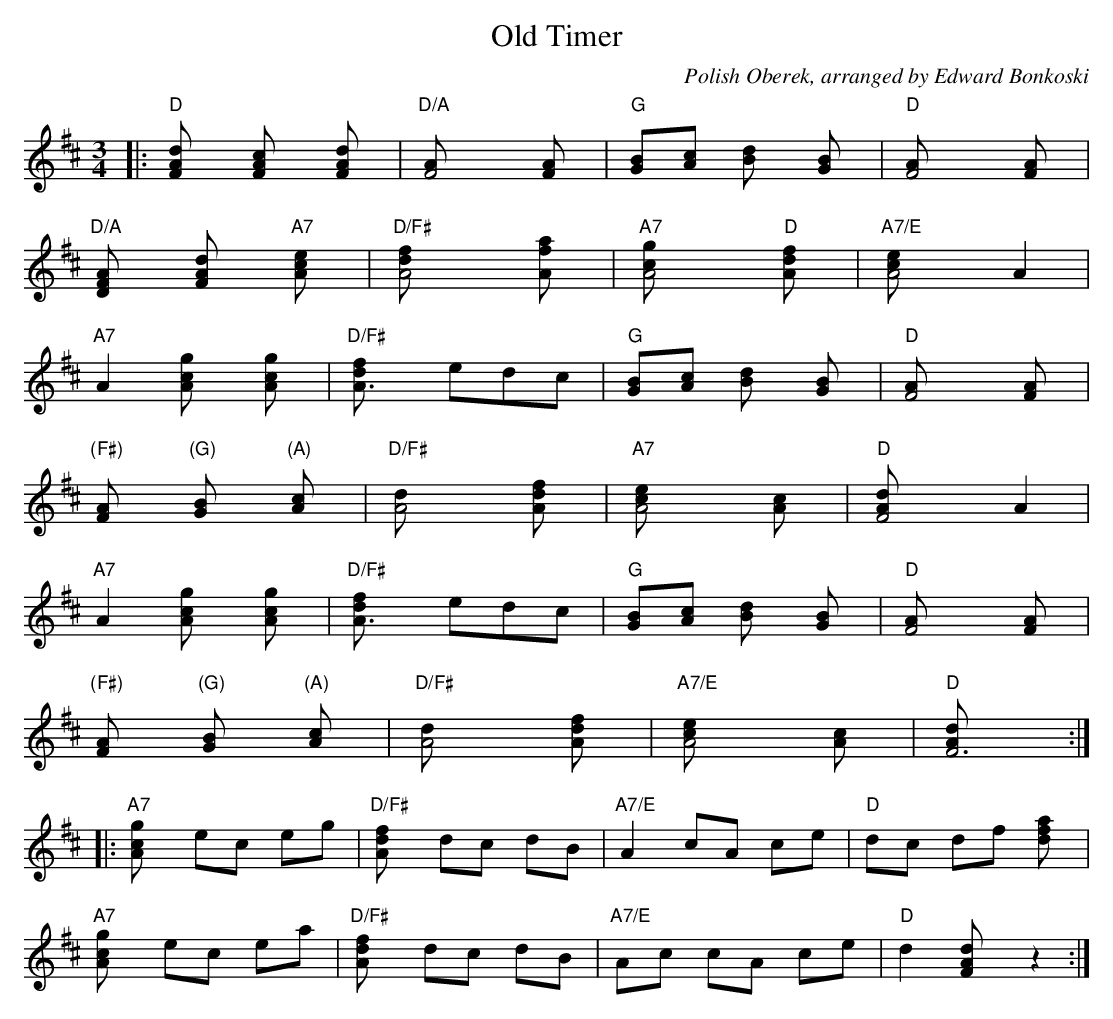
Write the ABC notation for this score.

X:1
T:Old Timer
O:Polish Oberek, arranged by Edward Bonkoski
M:3/4
L:1/8
K:D
|: "D"[F2Ad] [F2Ac] [F2Ad] | "D/A"[F4A] [F2A] |\
   "G"[GB][Ac] [B2d] [G2B] |   "D"[F4A] [F2A] |
   "D/A"[D2FA] [F2Ad] "A7"[A2ce] | "D/F#"[A4df] [A2fa] |\
   "A7"[A4cg] "D"[A2df] | "A7/E"[A4ce] A2 |
   "A7"A2 [A2cg] [A2cg] | "D/F#"[A3df] edc |\
   "G"[GB][Ac] [B2d] [G2B] |   "D"[F4A] [F2A] |
   "(F#)"[F2A] "(G)"[G2B] "(A)"[A2c] | "D/F#"[A4d] [A2df] |\
   "A7"[A4ce] [A2c] | "D"[F4Ad] A2 |
   "A7"A2 [A2cg] [A2cg] | "D/F#"[A3df] edc |\
   "G"[GB][Ac] [B2d] [G2B] |   "D"[F4A] [F2A] |
   "(F#)"[F2A] "(G)"[G2B] "(A)"[A2c] | "D/F#"[A4d] [A2df] |\
   "A7/E"[A4ce] [A2c] | "D"[F6Ad] :|
|: "A7"[A2cg] ec eg | "D/F#"[A2df] dc dB |\
   "A7/E"A2 cA ce | "D"dc df [d2fa] |
   "A7"[A2cg] ec ea | "D/F#"[A2df] dc dB |\
   "A7/E"Ac cA ce | "D"d2 [F2Ad] z2 :|
